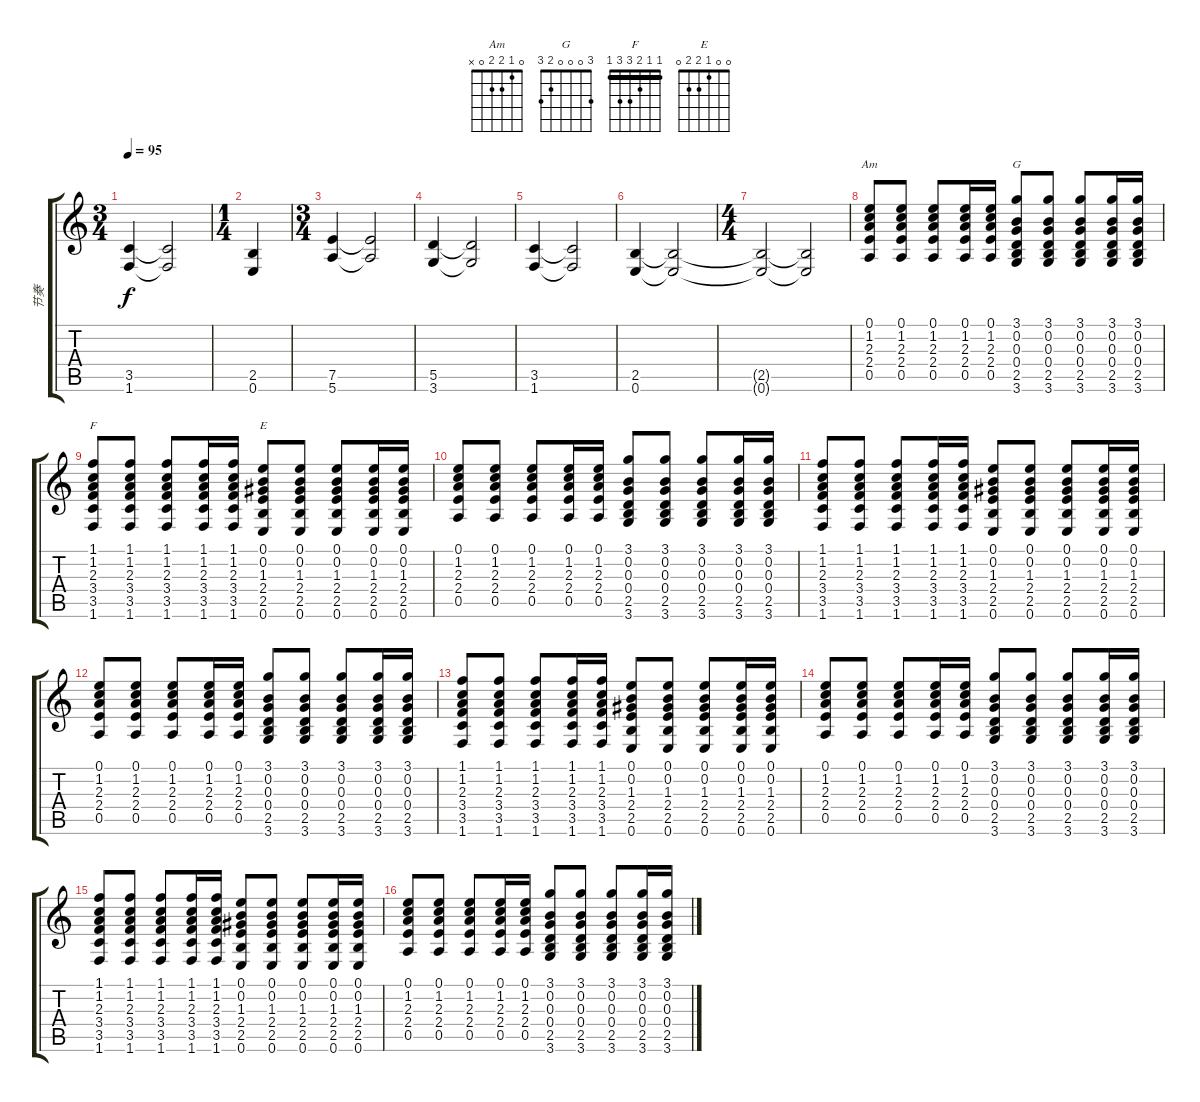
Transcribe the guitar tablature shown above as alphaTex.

\track ("节奏" "节奏") {instrument electricguitarclean}
\staff {score tabs}
\tuning (E4 B3 G3 D3 A2 E2) {hide}
\chord ("Am" 0 1 2 2 0 x)
\chord ("G" 3 0 0 0 2 3)
\chord ("F" 1 1 2 3 3 1) {barre 1}
\chord ("E" 0 0 1 2 2 0)
\ts (3 4)
\tempo 95
\clef g2
\ks c
(3.5 1.6).4{dy f} (3.5{t} 1.6{t}).2 |
\ts (1 4)
(2.5 0.6).4 |
\ts (3 4)
(7.5 5.6).4 (7.5{t} 5.6{t}).2 |
(5.5 3.6).4 (5.5{t} 3.6{t}).2 |
(3.5 1.6).4 (3.5{t} 1.6{t}).2 |
(2.5 0.6).4 (2.5{t} 0.6{t}).2 |
\ts (4 4)
(2.5{t} 0.6{t}).2 (2.5{t} 0.6{t}).2 |
(0.1 1.2 2.3 2.4 0.5).8{ch "Am"} (0.1 1.2 2.3 2.4 0.5).8 (0.1 1.2 2.3 2.4 0.5).8 (0.1 1.2 2.3 2.4 0.5).16 (0.1 1.2 2.3 2.4 0.5).16 (3.1 0.2 0.3 0.4 2.5 3.6).8{ch "G"} (3.1 0.2 0.3 0.4 2.5 3.6).8 (3.1 0.2 0.3 0.4 2.5 3.6).8 (3.1 0.2 0.3 0.4 2.5 3.6).16 (3.1 0.2 0.3 0.4 2.5 3.6).16 |
(1.1 1.2 2.3 3.4 3.5 1.6).8{ch "F"} (1.1 1.2 2.3 3.4 3.5 1.6).8 (1.1 1.2 2.3 3.4 3.5 1.6).8 (1.1 1.2 2.3 3.4 3.5 1.6).16 (1.1 1.2 2.3 3.4 3.5 1.6).16 (0.1 0.2 1.3 2.4 2.5 0.6).8{ch "E"} (0.1 0.2 1.3 2.4 2.5 0.6).8 (0.1 0.2 1.3 2.4 2.5 0.6).8 (0.1 0.2 1.3 2.4 2.5 0.6).16 (0.1 0.2 1.3 2.4 2.5 0.6).16 |
(0.1 1.2 2.3 2.4 0.5).8 (0.1 1.2 2.3 2.4 0.5).8 (0.1 1.2 2.3 2.4 0.5).8 (0.1 1.2 2.3 2.4 0.5).16 (0.1 1.2 2.3 2.4 0.5).16 (3.1 0.2 0.3 0.4 2.5 3.6).8 (3.1 0.2 0.3 0.4 2.5 3.6).8 (3.1 0.2 0.3 0.4 2.5 3.6).8 (3.1 0.2 0.3 0.4 2.5 3.6).16 (3.1 0.2 0.3 0.4 2.5 3.6).16 |
(1.1 1.2 2.3 3.4 3.5 1.6).8 (1.1 1.2 2.3 3.4 3.5 1.6).8 (1.1 1.2 2.3 3.4 3.5 1.6).8 (1.1 1.2 2.3 3.4 3.5 1.6).16 (1.1 1.2 2.3 3.4 3.5 1.6).16 (0.1 0.2 1.3 2.4 2.5 0.6).8 (0.1 0.2 1.3 2.4 2.5 0.6).8 (0.1 0.2 1.3 2.4 2.5 0.6).8 (0.1 0.2 1.3 2.4 2.5 0.6).16 (0.1 0.2 1.3 2.4 2.5 0.6).16 |
(0.1 1.2 2.3 2.4 0.5).8 (0.1 1.2 2.3 2.4 0.5).8 (0.1 1.2 2.3 2.4 0.5).8 (0.1 1.2 2.3 2.4 0.5).16 (0.1 1.2 2.3 2.4 0.5).16 (3.1 0.2 0.3 0.4 2.5 3.6).8 (3.1 0.2 0.3 0.4 2.5 3.6).8 (3.1 0.2 0.3 0.4 2.5 3.6).8 (3.1 0.2 0.3 0.4 2.5 3.6).16 (3.1 0.2 0.3 0.4 2.5 3.6).16 |
(1.1 1.2 2.3 3.4 3.5 1.6).8 (1.1 1.2 2.3 3.4 3.5 1.6).8 (1.1 1.2 2.3 3.4 3.5 1.6).8 (1.1 1.2 2.3 3.4 3.5 1.6).16 (1.1 1.2 2.3 3.4 3.5 1.6).16 (0.1 0.2 1.3 2.4 2.5 0.6).8 (0.1 0.2 1.3 2.4 2.5 0.6).8 (0.1 0.2 1.3 2.4 2.5 0.6).8 (0.1 0.2 1.3 2.4 2.5 0.6).16 (0.1 0.2 1.3 2.4 2.5 0.6).16 |
(0.1 1.2 2.3 2.4 0.5).8 (0.1 1.2 2.3 2.4 0.5).8 (0.1 1.2 2.3 2.4 0.5).8 (0.1 1.2 2.3 2.4 0.5).16 (0.1 1.2 2.3 2.4 0.5).16 (3.1 0.2 0.3 0.4 2.5 3.6).8 (3.1 0.2 0.3 0.4 2.5 3.6).8 (3.1 0.2 0.3 0.4 2.5 3.6).8 (3.1 0.2 0.3 0.4 2.5 3.6).16 (3.1 0.2 0.3 0.4 2.5 3.6).16 |
(1.1 1.2 2.3 3.4 3.5 1.6).8 (1.1 1.2 2.3 3.4 3.5 1.6).8 (1.1 1.2 2.3 3.4 3.5 1.6).8 (1.1 1.2 2.3 3.4 3.5 1.6).16 (1.1 1.2 2.3 3.4 3.5 1.6).16 (0.1 0.2 1.3 2.4 2.5 0.6).8 (0.1 0.2 1.3 2.4 2.5 0.6).8 (0.1 0.2 1.3 2.4 2.5 0.6).8 (0.1 0.2 1.3 2.4 2.5 0.6).16 (0.1 0.2 1.3 2.4 2.5 0.6).16 |
(0.1 1.2 2.3 2.4 0.5).8 (0.1 1.2 2.3 2.4 0.5).8 (0.1 1.2 2.3 2.4 0.5).8 (0.1 1.2 2.3 2.4 0.5).16 (0.1 1.2 2.3 2.4 0.5).16 (3.1 0.2 0.3 0.4 2.5 3.6).8 (3.1 0.2 0.3 0.4 2.5 3.6).8 (3.1 0.2 0.3 0.4 2.5 3.6).8 (3.1 0.2 0.3 0.4 2.5 3.6).16 (3.1 0.2 0.3 0.4 2.5 3.6).16
